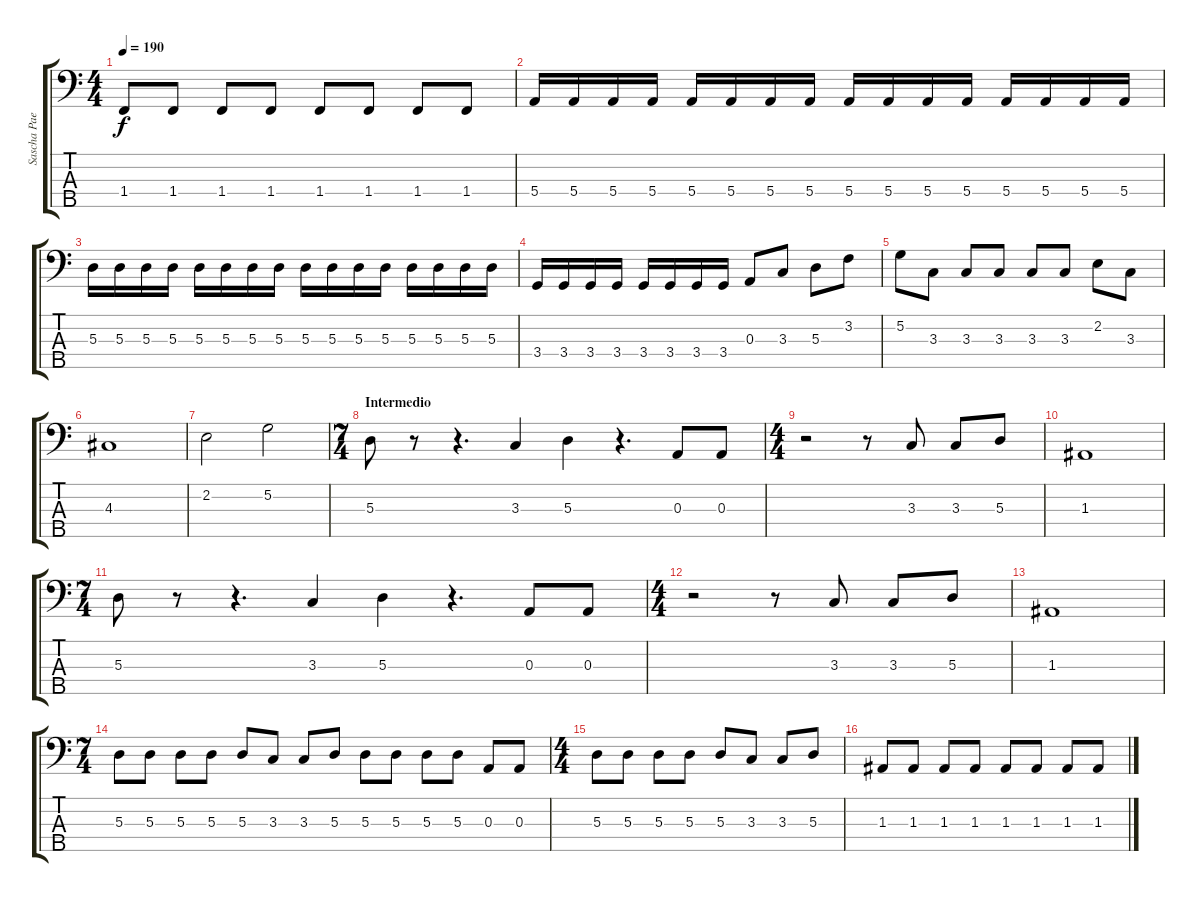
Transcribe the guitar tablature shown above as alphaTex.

\track ("Sascha Paeth" "Sascha Pae") {instrument electricbassfinger}
\staff {score tabs}
\tuning (G2 D2 A1 E1 B0) {hide}
\ts (4 4)
\tempo 190
\clef f4
\ks c
1.4.8{dy f} 1.4.8 1.4.8 1.4.8 1.4.8 1.4.8 1.4.8 1.4.8 |
5.4.16 5.4.16 5.4.16 5.4.16 5.4.16 5.4.16 5.4.16 5.4.16 5.4.16 5.4.16 5.4.16 5.4.16 5.4.16 5.4.16 5.4.16 5.4.16 |
5.3.16 5.3.16 5.3.16 5.3.16 5.3.16 5.3.16 5.3.16 5.3.16 5.3.16 5.3.16 5.3.16 5.3.16 5.3.16 5.3.16 5.3.16 5.3.16 |
3.4.16 3.4.16 3.4.16 3.4.16 3.4.16 3.4.16 3.4.16 3.4.16 0.3.8 3.3.8 5.3.8 3.2.8 |
5.2.8 3.3.8 3.3.8 3.3.8 3.3.8 3.3.8 2.2.8 3.3.8 |
4.3.1 |
2.2.2 5.2.2 |
\ts (7 4)
\section ("" "Intermedio")
5.3.8 r.8 r.4{d} 3.3.4 5.3.4 r.4{d} 0.3.8 0.3.8 |
\ts (4 4)
r.2 r.8 3.3.8 3.3.8 5.3.8 |
1.3.1 |
\ts (7 4)
5.3.8 r.8 r.4{d} 3.3.4 5.3.4 r.4{d} 0.3.8 0.3.8 |
\ts (4 4)
r.2 r.8 3.3.8 3.3.8 5.3.8 |
1.3.1 |
\ts (7 4)
5.3.8 5.3.8 5.3.8 5.3.8 5.3.8 3.3.8 3.3.8 5.3.8 5.3.8 5.3.8 5.3.8 5.3.8 0.3.8 0.3.8 |
\ts (4 4)
5.3.8 5.3.8 5.3.8 5.3.8 5.3.8 3.3.8 3.3.8 5.3.8 |
1.3.8 1.3.8 1.3.8 1.3.8 1.3.8 1.3.8 1.3.8 1.3.8
